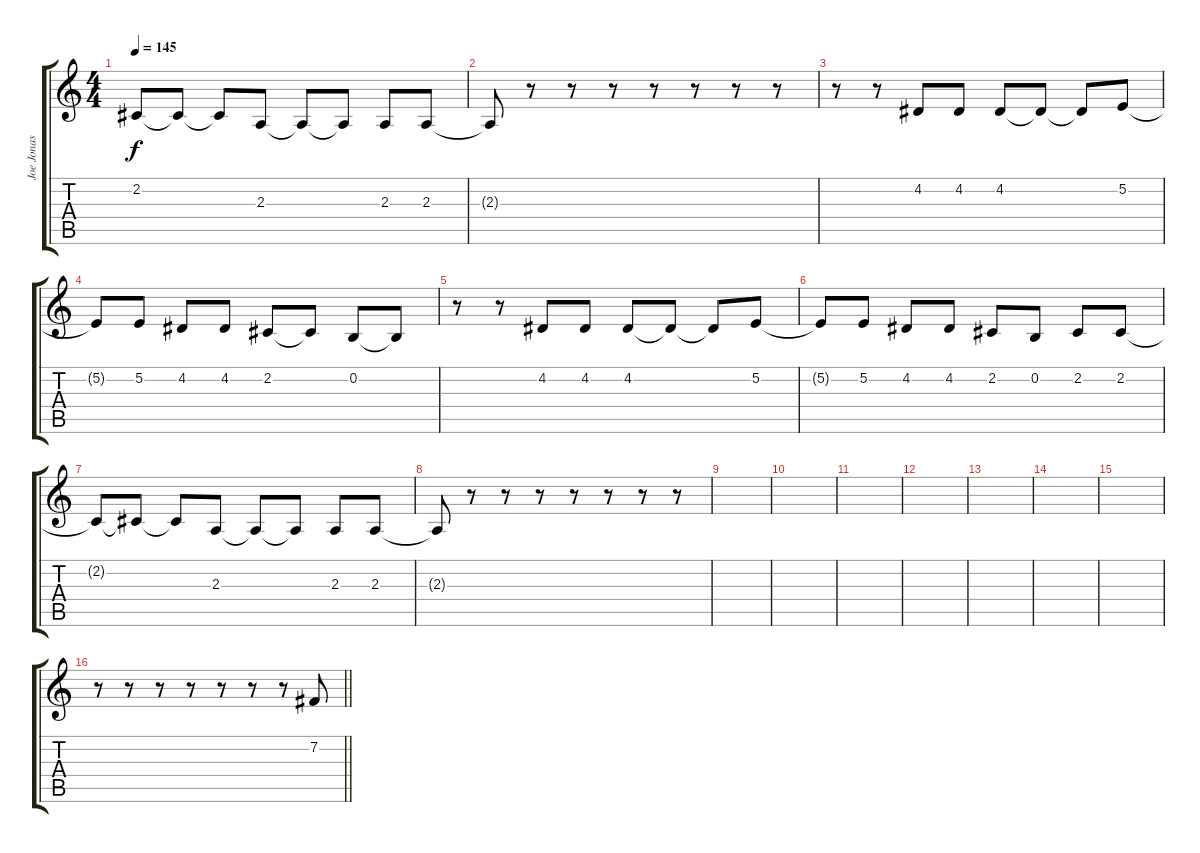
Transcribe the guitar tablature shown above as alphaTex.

\track ("Joe Jonas" "Joe Jonas") {instrument oboe}
\staff {score tabs}
\tuning (E4 B3 G3 D3 A2 E2) {hide}
\ts (4 4)
\tempo 145
\clef g2
\ks c
2.2{t}.8{dy f} 2.2{t}.8 2.2{t}.8 2.3.8 2.3{t}.8 2.3{t}.8 2.3.8 2.3.8 |
2.3{t}.8 r.8 r.8 r.8 r.8 r.8 r.8 r.8 |
r.8 r.8 4.2.8 4.2.8 4.2.8 4.2{t}.8 4.2{t}.8 5.2.8 |
5.2{t}.8 5.2.8 4.2.8 4.2.8 2.2.8 2.2{t}.8 0.2.8 0.2{t}.8 |
r.8 r.8 4.2.8 4.2.8 4.2.8 4.2{t}.8 4.2{t}.8 5.2.8 |
5.2{t}.8 5.2.8 4.2.8 4.2.8 2.2.8 0.2.8 2.2.8 2.2.8 |
2.2{t}.8 2.2{t}.8 2.2{t}.8 2.3.8 2.3{t}.8 2.3{t}.8 2.3.8 2.3.8 |
2.3{t}.8 r.8 r.8 r.8 r.8 r.8 r.8 r.8 |
|
|
|
|
|
|
|
\barLineRight lightlight
r.8 r.8 r.8 r.8 r.8 r.8 r.8 7.2.8
